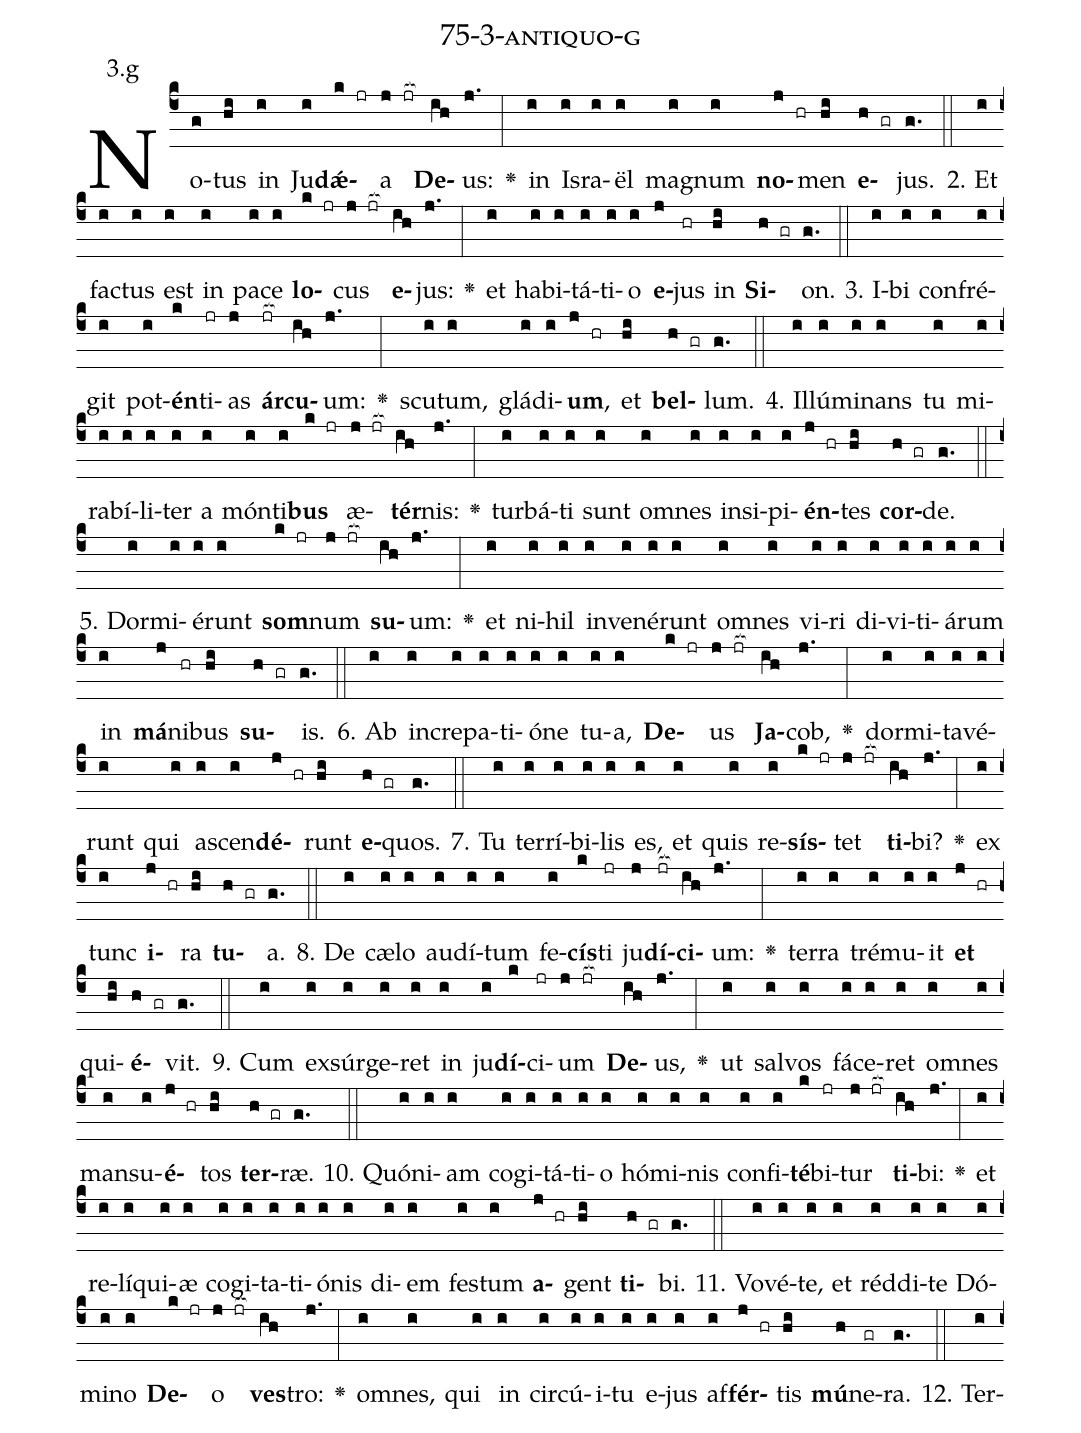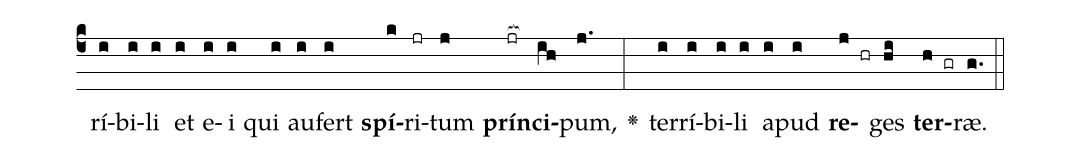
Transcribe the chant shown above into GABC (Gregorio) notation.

name: 75-3-antiquo-g;
annotation: 3.g;
%%
(c4)No(g)tus(hi) in(i) Ju(i)<b>dǽ</b>(k jr)a(j jr[ocb:1{]) <b>De</b>(ih[ocb:0}])us:(j.) <v>\greheightstar</v>(:) in(i) Is(i)ra(i)ël(i) ma(i)gnum(i) <b>no</b>(j hr)men(hi) <b>e</b>(h gr)jus.(g.) (::)
2. Et(i) fac(i)tus(i) est(i) in(i) pa(i)ce(i) <b>lo</b>(k jr)cus(j jr[ocb:1{]) <b>e</b>(ih[ocb:0}])jus:(j.) <v>\greheightstar</v>(:) et(i) ha(i)bi(i)tá(i)ti(i)o(i) <b>e</b>(j)jus(hr) in(hi) <b>Si</b>(h gr)on.(g.) (::)
3. I(i)bi(i) con(i)fré(i)git(i) pot(i)<b>én</b>(k)ti(jr)as(j) <b>ár</b>(jr[ocb:1{])<b>cu</b>(ih[ocb:0}])um:(j.) <v>\greheightstar</v>(:) scu(i)tum,(i) glá(i)di(i)<b>um</b>,(j hr) et(hi) <b>bel</b>(h gr)lum.(g.) (::)
4. Il(i)lú(i)mi(i)nans(i) tu(i) mi(i)ra(i)bí(i)li(i)ter(i) a(i) món(i)ti(i)<b>bus</b>(k jr) æ(j jr[ocb:1{])<b>tér</b>(ih[ocb:0}])nis:(j.) <v>\greheightstar</v>(:) tur(i)bá(i)ti(i) sunt(i) om(i)nes(i) in(i)si(i)pi(i)<b>én</b>(j hr)tes(hi) <b>cor</b>(h gr)de.(g.) (::)
5. Dor(i)mi(i)é(i)runt(i) <b>som</b>(k jr)num(j jr[ocb:1{]) <b>su</b>(ih[ocb:0}])um:(j.) <v>\greheightstar</v>(:) et(i) ni(i)hil(i) in(i)ve(i)né(i)runt(i) om(i)nes(i) vi(i)ri(i) di(i)vi(i)ti(i)á(i)rum(i) in(i) <b>má</b>(j)ni(hr)bus(hi) <b>su</b>(h gr)is.(g.) (::)
6. Ab(i) in(i)cre(i)pa(i)ti(i)ó(i)ne(i) tu(i)a,(i) <b>De</b>(k jr)us(j jr[ocb:1{]) <b>Ja</b>(ih[ocb:0}])cob,(j.) <v>\greheightstar</v>(:) dor(i)mi(i)ta(i)vé(i)runt(i) qui(i) a(i)scen(i)<b>dé</b>(j hr)runt(hi) <b>e</b>(h gr)quos.(g.) (::)
7. Tu(i) ter(i)rí(i)bi(i)lis(i) es,(i) et(i) quis(i) re(i)<b>sís</b>(k jr)tet(j jr[ocb:1{]) <b>ti</b>(ih[ocb:0}])bi?(j.) <v>\greheightstar</v>(:) ex(i) tunc(i) <b>i</b>(j hr)ra(hi) <b>tu</b>(h gr)a.(g.) (::)
8. De(i) cæ(i)lo(i) au(i)dí(i)tum(i) fe(i)<b>cís</b>(k)ti(jr) ju(j)<b>dí</b>(jr[ocb:1{])<b>ci</b>(ih[ocb:0}])um:(j.) <v>\greheightstar</v>(:) ter(i)ra(i) tré(i)mu(i)it(i) <b>et</b>(j hr) qui(hi)<b>é</b>(h gr)vit.(g.) (::)
9. Cum(i) ex(i)súr(i)ge(i)ret(i) in(i) ju(i)<b>dí</b>(k)ci(jr)um(j jr[ocb:1{]) <b>De</b>(ih[ocb:0}])us,(j.) <v>\greheightstar</v>(:) ut(i) sal(i)vos(i) fá(i)ce(i)ret(i) om(i)nes(i) man(i)su(i)<b>é</b>(j hr)tos(hi) <b>ter</b>(h gr)ræ.(g.) (::)
10. Quón(i)i(i)am(i) co(i)gi(i)tá(i)ti(i)o(i) hó(i)mi(i)nis(i) con(i)fi(i)<b>té</b>(k)bi(jr)tur(j jr[ocb:1{]) <b>ti</b>(ih[ocb:0}])bi:(j.) <v>\greheightstar</v>(:) et(i) re(i)lí(i)qui(i)æ(i) co(i)gi(i)ta(i)ti(i)ó(i)nis(i) di(i)em(i) fes(i)tum(i) <b>a</b>(j hr)gent(hi) <b>ti</b>(h gr)bi.(g.) (::)
11. Vo(i)vé(i)te,(i) et(i) réd(i)di(i)te(i) Dó(i)mi(i)no(i) <b>De</b>(k jr)o(j jr[ocb:1{]) <b>ves</b>(ih[ocb:0}])tro:(j.) <v>\greheightstar</v>(:) om(i)nes,(i) qui(i) in(i) cir(i)cú(i)i(i)tu(i) e(i)jus(i) af(i)<b>fér</b>(j hr)tis(hi) <b>mú</b>(h)ne(gr)ra.(g.) (::)
12. Ter(i)rí(i)bi(i)li(i) et(i) e(i)i(i) qui(i) au(i)fert(i) <b>spí</b>(k)ri(jr)tum(j) <b>prín</b>(jr[ocb:1{])<b>ci</b>(ih[ocb:0}])pum,(j.) <v>\greheightstar</v>(:) ter(i)rí(i)bi(i)li(i) a(i)pud(i) <b>re</b>(j hr)ges(hi) <b>ter</b>(h gr)ræ.(g.) (::)
